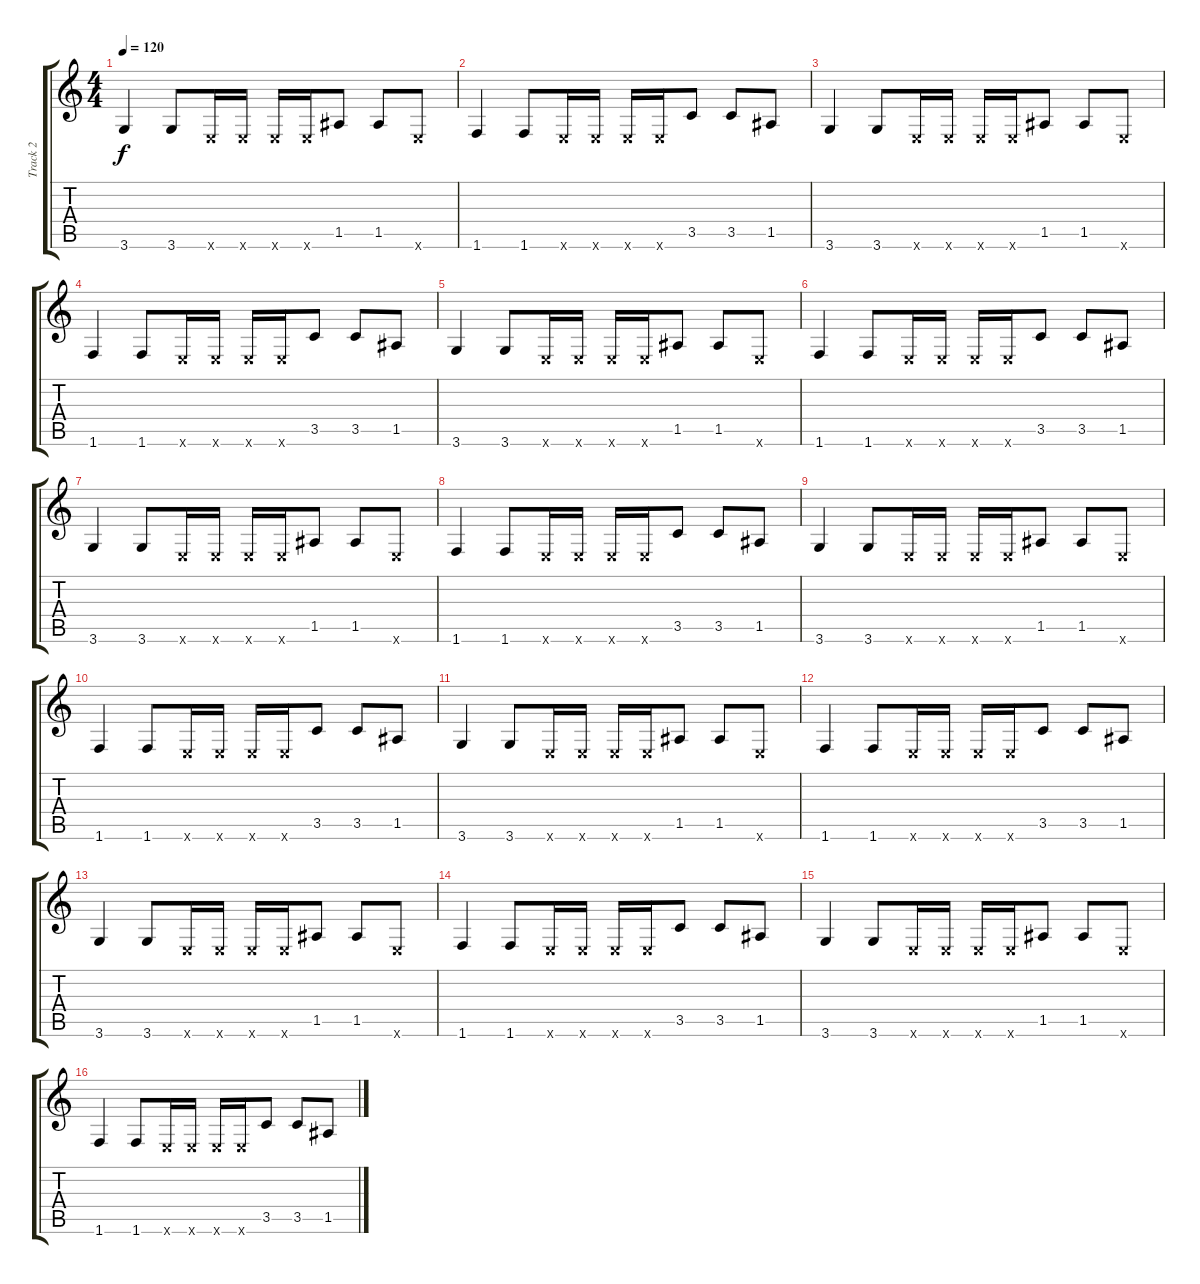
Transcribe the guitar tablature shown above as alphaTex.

\track ("Track 2" "Track 2") {instrument electricbasspick}
\staff {score tabs}
\tuning (E4 B3 G3 D3 A2 E2) {hide}
\ts (4 4)
\tempo 120
\clef g2
\ks c
3.6.4{dy f} 3.6.8 0.6{x}.16 0.6{x}.16 0.6{x}.16 0.6{x}.16 1.5.8 1.5.8 0.6{x}.8 |
1.6.4 1.6.8 0.6{x}.16 0.6{x}.16 0.6{x}.16 0.6{x}.16 3.5.8 3.5.8 1.5.8 |
3.6.4 3.6.8 0.6{x}.16 0.6{x}.16 0.6{x}.16 0.6{x}.16 1.5.8 1.5.8 0.6{x}.8 |
1.6.4 1.6.8 0.6{x}.16 0.6{x}.16 0.6{x}.16 0.6{x}.16 3.5.8 3.5.8 1.5.8 |
3.6.4 3.6.8 0.6{x}.16 0.6{x}.16 0.6{x}.16 0.6{x}.16 1.5.8 1.5.8 0.6{x}.8 |
1.6.4 1.6.8 0.6{x}.16 0.6{x}.16 0.6{x}.16 0.6{x}.16 3.5.8 3.5.8 1.5.8 |
3.6.4 3.6.8 0.6{x}.16 0.6{x}.16 0.6{x}.16 0.6{x}.16 1.5.8 1.5.8 0.6{x}.8 |
1.6.4 1.6.8 0.6{x}.16 0.6{x}.16 0.6{x}.16 0.6{x}.16 3.5.8 3.5.8 1.5.8 |
3.6.4 3.6.8 0.6{x}.16 0.6{x}.16 0.6{x}.16 0.6{x}.16 1.5.8 1.5.8 0.6{x}.8 |
1.6.4 1.6.8 0.6{x}.16 0.6{x}.16 0.6{x}.16 0.6{x}.16 3.5.8 3.5.8 1.5.8 |
3.6.4 3.6.8 0.6{x}.16 0.6{x}.16 0.6{x}.16 0.6{x}.16 1.5.8 1.5.8 0.6{x}.8 |
1.6.4 1.6.8 0.6{x}.16 0.6{x}.16 0.6{x}.16 0.6{x}.16 3.5.8 3.5.8 1.5.8 |
3.6.4 3.6.8 0.6{x}.16 0.6{x}.16 0.6{x}.16 0.6{x}.16 1.5.8 1.5.8 0.6{x}.8 |
1.6.4 1.6.8 0.6{x}.16 0.6{x}.16 0.6{x}.16 0.6{x}.16 3.5.8 3.5.8 1.5.8 |
3.6.4 3.6.8 0.6{x}.16 0.6{x}.16 0.6{x}.16 0.6{x}.16 1.5.8 1.5.8 0.6{x}.8 |
1.6.4 1.6.8 0.6{x}.16 0.6{x}.16 0.6{x}.16 0.6{x}.16 3.5.8 3.5.8 1.5.8
